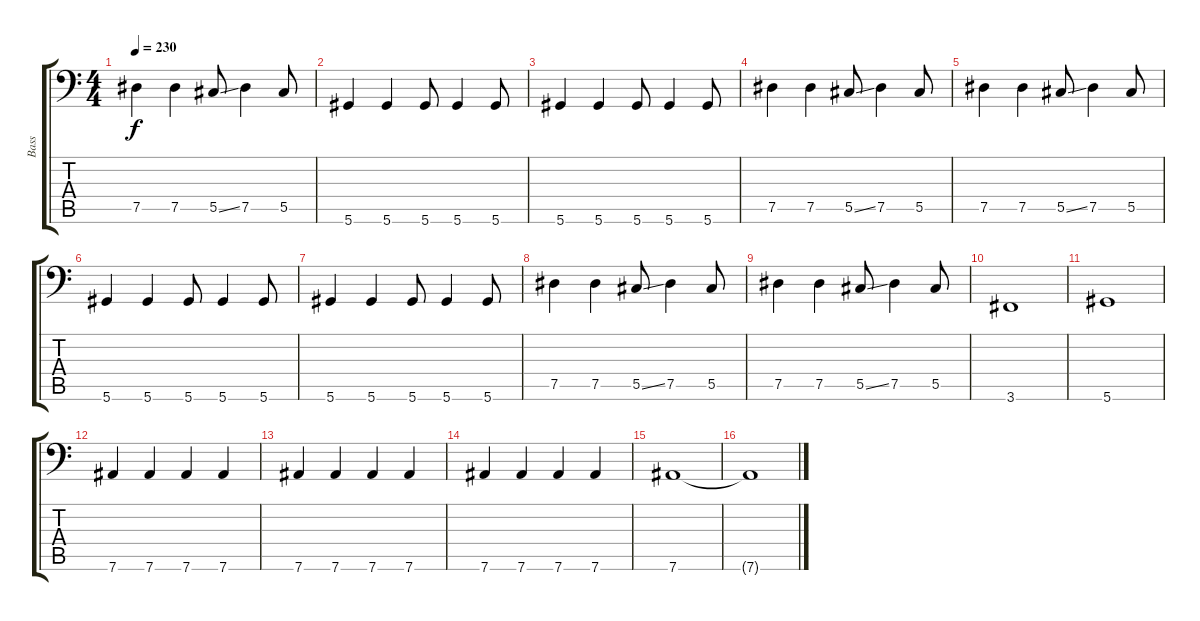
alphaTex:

\track ("Bass" "Bass") {instrument distortionguitar}
\staff {score tabs}
\tuning (Eb3 Bb2 Gb2 Db2 Ab1 Eb1) {hide}
\ts (4 4)
\tempo 230
\clef f4
\ks c
7.5.4{dy f} 7.5.4 5.5{ss}.8 7.5.4 5.5.8 |
5.6.4 5.6.4 5.6.8 5.6.4 5.6.8 |
5.6.4 5.6.4 5.6.8 5.6.4 5.6.8 |
7.5.4 7.5.4 5.5{ss}.8 7.5.4 5.5.8 |
7.5.4 7.5.4 5.5{ss}.8 7.5.4 5.5.8 |
5.6.4 5.6.4 5.6.8 5.6.4 5.6.8 |
5.6.4 5.6.4 5.6.8 5.6.4 5.6.8 |
7.5.4 7.5.4 5.5{ss}.8 7.5.4 5.5.8 |
7.5.4 7.5.4 5.5{ss}.8 7.5.4 5.5.8 |
3.6.1 |
5.6.1 |
7.6.4 7.6.4 7.6.4 7.6.4 |
7.6.4 7.6.4 7.6.4 7.6.4 |
7.6.4 7.6.4 7.6.4 7.6.4 |
7.6.1 |
7.6{t}.1
